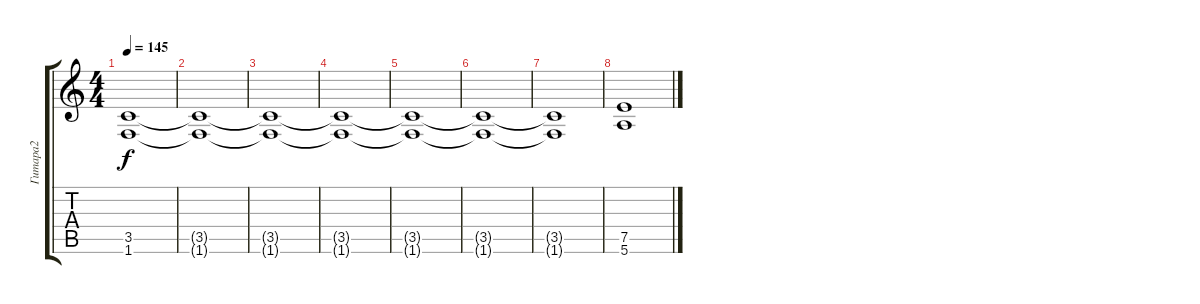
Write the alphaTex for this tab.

\track ("Гитара2" "Гитара2") {instrument overdrivenguitar}
\staff {score tabs}
\tuning (E4 B3 G3 D3 A2 E2) {hide}
\ts (4 4)
\tempo 145
\clef g2
\ks c
(3.5{t} 1.6{t}).1{dy f} |
(3.5{t} 1.6{t}).1 |
(3.5{t} 1.6{t}).1 |
(3.5{t} 1.6{t}).1 |
(3.5{t} 1.6{t}).1 |
(3.5{t} 1.6{t}).1 |
(3.5{t} 1.6{t}).1 |
(7.5 5.6).1
